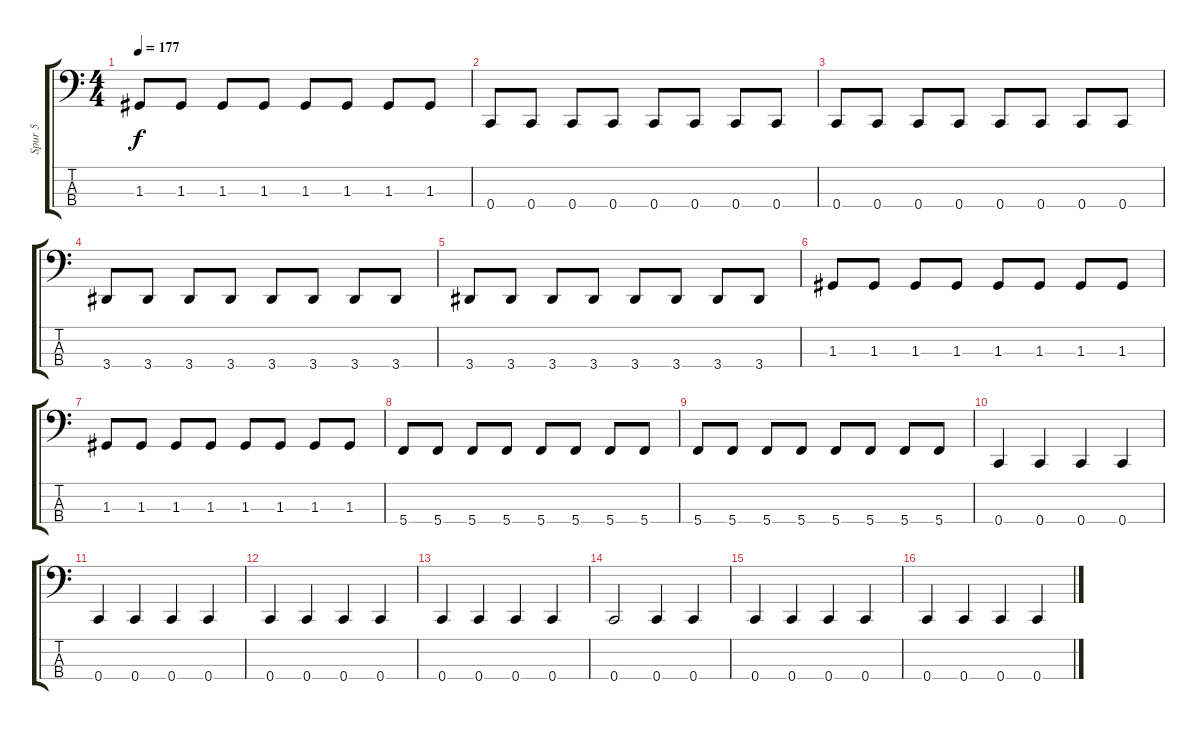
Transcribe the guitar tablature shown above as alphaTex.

\track ("Spur 5" "Spur 5") {instrument electricbasspick}
\staff {score tabs}
\tuning (F2 C2 G1 C1) {hide}
\ts (4 4)
\tempo 177
\clef f4
\ks c
1.3.8{dy f} 1.3.8 1.3.8 1.3.8 1.3.8 1.3.8 1.3.8 1.3.8 |
0.4.8 0.4.8 0.4.8 0.4.8 0.4.8 0.4.8 0.4.8 0.4.8 |
0.4.8 0.4.8 0.4.8 0.4.8 0.4.8 0.4.8 0.4.8 0.4.8 |
3.4.8 3.4.8 3.4.8 3.4.8 3.4.8 3.4.8 3.4.8 3.4.8 |
3.4.8 3.4.8 3.4.8 3.4.8 3.4.8 3.4.8 3.4.8 3.4.8 |
1.3.8 1.3.8 1.3.8 1.3.8 1.3.8 1.3.8 1.3.8 1.3.8 |
1.3.8 1.3.8 1.3.8 1.3.8 1.3.8 1.3.8 1.3.8 1.3.8 |
5.4.8 5.4.8 5.4.8 5.4.8 5.4.8 5.4.8 5.4.8 5.4.8 |
5.4.8 5.4.8 5.4.8 5.4.8 5.4.8 5.4.8 5.4.8 5.4.8 |
0.4.4 0.4.4 0.4.4 0.4.4 |
0.4.4 0.4.4 0.4.4 0.4.4 |
0.4.4 0.4.4 0.4.4 0.4.4 |
0.4.4 0.4.4 0.4.4 0.4.4 |
0.4.2 0.4.4 0.4.4 |
0.4.4 0.4.4 0.4.4 0.4.4 |
0.4.4 0.4.4 0.4.4 0.4.4
